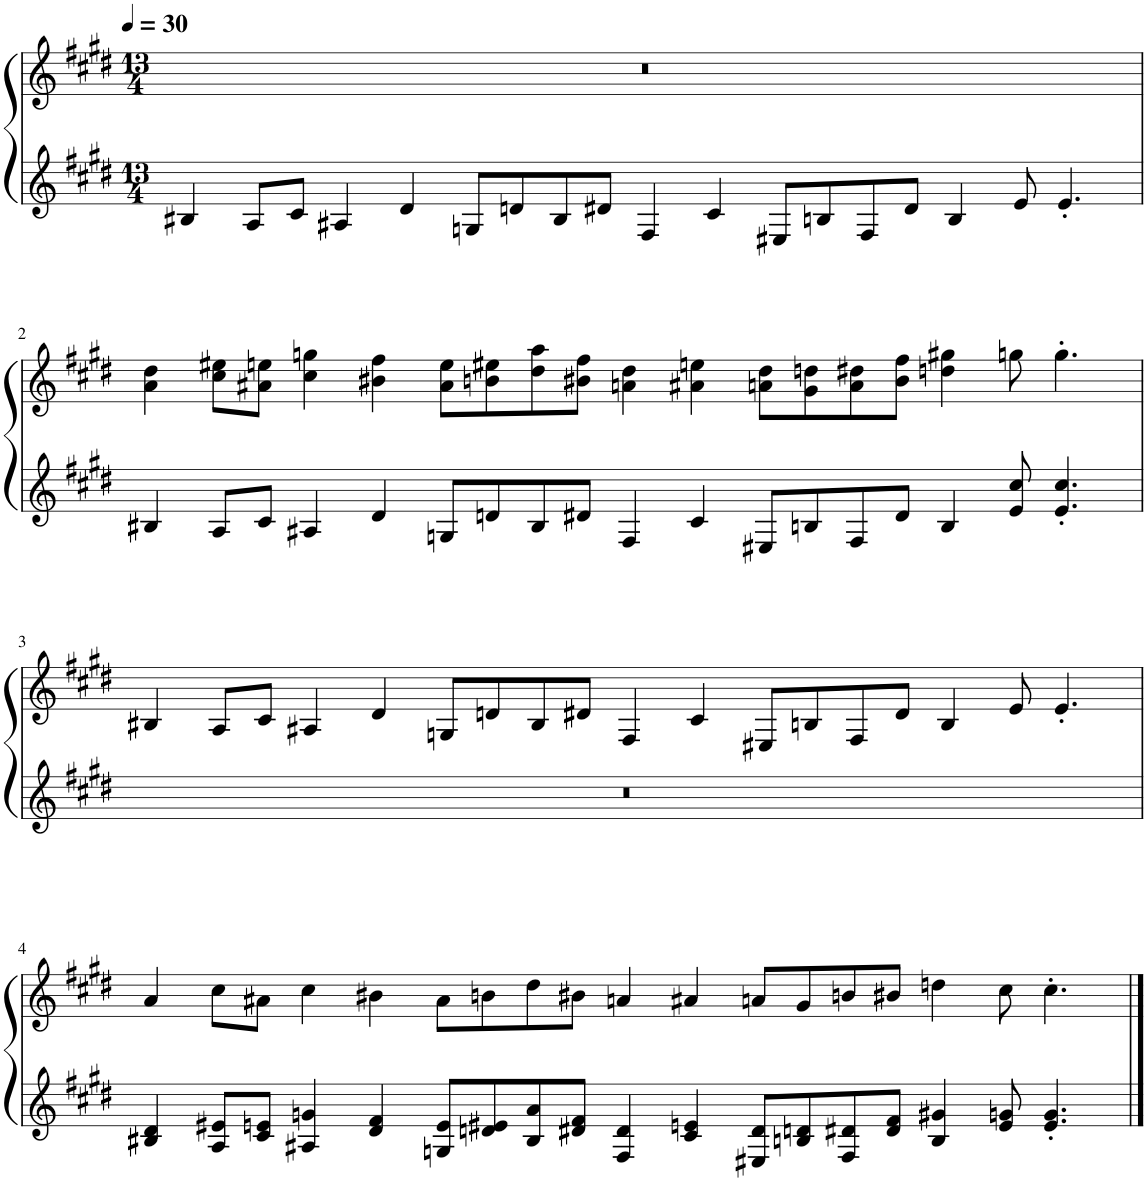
**kern	**kern
*part1	*part1
*staff2	*staff1
*I"Harp, Instrument2	*
*I'Hrp.	*
*clefG2	*clefG2
*k[f#c#g#d#]	*k[f#c#g#d#]
*M13/4	*M13/4
*MM30	*MM30
=1	=1
4B#X/	4%13r
8A/L	.
8c#/J	.
4A#X/	.
4d#/	.
8Gn/L	.
8dn/	.
8B#/	.
8d#X/J	.
4F#/	.
4c#/	.
8E#X/L	.
8Bn/	.
8F#/	.
8d#/J	.
4B/	.
8e/	.
4.e'/	.
!!LO:LB:g=z
=2	=2
4B#X/	4a\ 4dd#\
8A/L	8cc#\ 8ee#X\L
8c#/J	8a#X\ 8een\J
4A#X/	4cc#\ 4ggn\
4d#/	4b#X\ 4ff#\
8Gn/L	8a#\ 8ee\L
8dn/	8bn\ 8ee#X\
8B#/	8dd#\ 8aa\
8d#X/J	8b#X\ 8ff#\J
4F#/	4an\ 4dd#\
4c#/	4a#X\ 4een\
8E#X/L	8an\ 8dd#\L
8Bn/	8g#\ 8ddn\
8F#/	8a\ 8dd#X\
8d#/J	8b#\ 8ff#\J
4B/	4ddn\ 4gg#X\
8e/ 8cc#/	8ggn\
4.e/' 4.cc#/'	4.gg'\
!!LO:LB:g=z
=3	=3
4%13r	4B#X/
.	8A/L
.	8c#/J
.	4A#X/
.	4d#/
.	8Gn/L
.	8dn/
.	8B#/
.	8d#X/J
.	4F#/
.	4c#/
.	8E#X/L
.	8Bn/
.	8F#/
.	8d#/J
.	4B/
.	8e/
.	4.e'/
!!LO:LB:g=z
=4	=4
4B#X/ 4d#/	4a/
8A/ 8e#X/L	8cc#\L
8c#/ 8en/J	8a#X\J
4A#X/ 4gn/	4cc#\
4d#/ 4f#/	4b#X\
8Gn/ 8e/L	8a#\L
8dn/ 8e#X/	8bn\
8B#/ 8a/	8dd#\
8d#X/ 8f#/J	8b#X\J
4F#/ 4d#/	4an/
4c#/ 4en/	4a#X/
8E#X/ 8d#/L	8an/L
8Bn/ 8dn/	8g#/
8F#/ 8d#X/	8bn/
8d#/ 8f#/J	8b#X/J
4B/ 4g#X/	4ddn\
8e/ 8gn/	8cc#\
4.e/' 4.g/'	4.cc#'\
==	==
*-	*-
